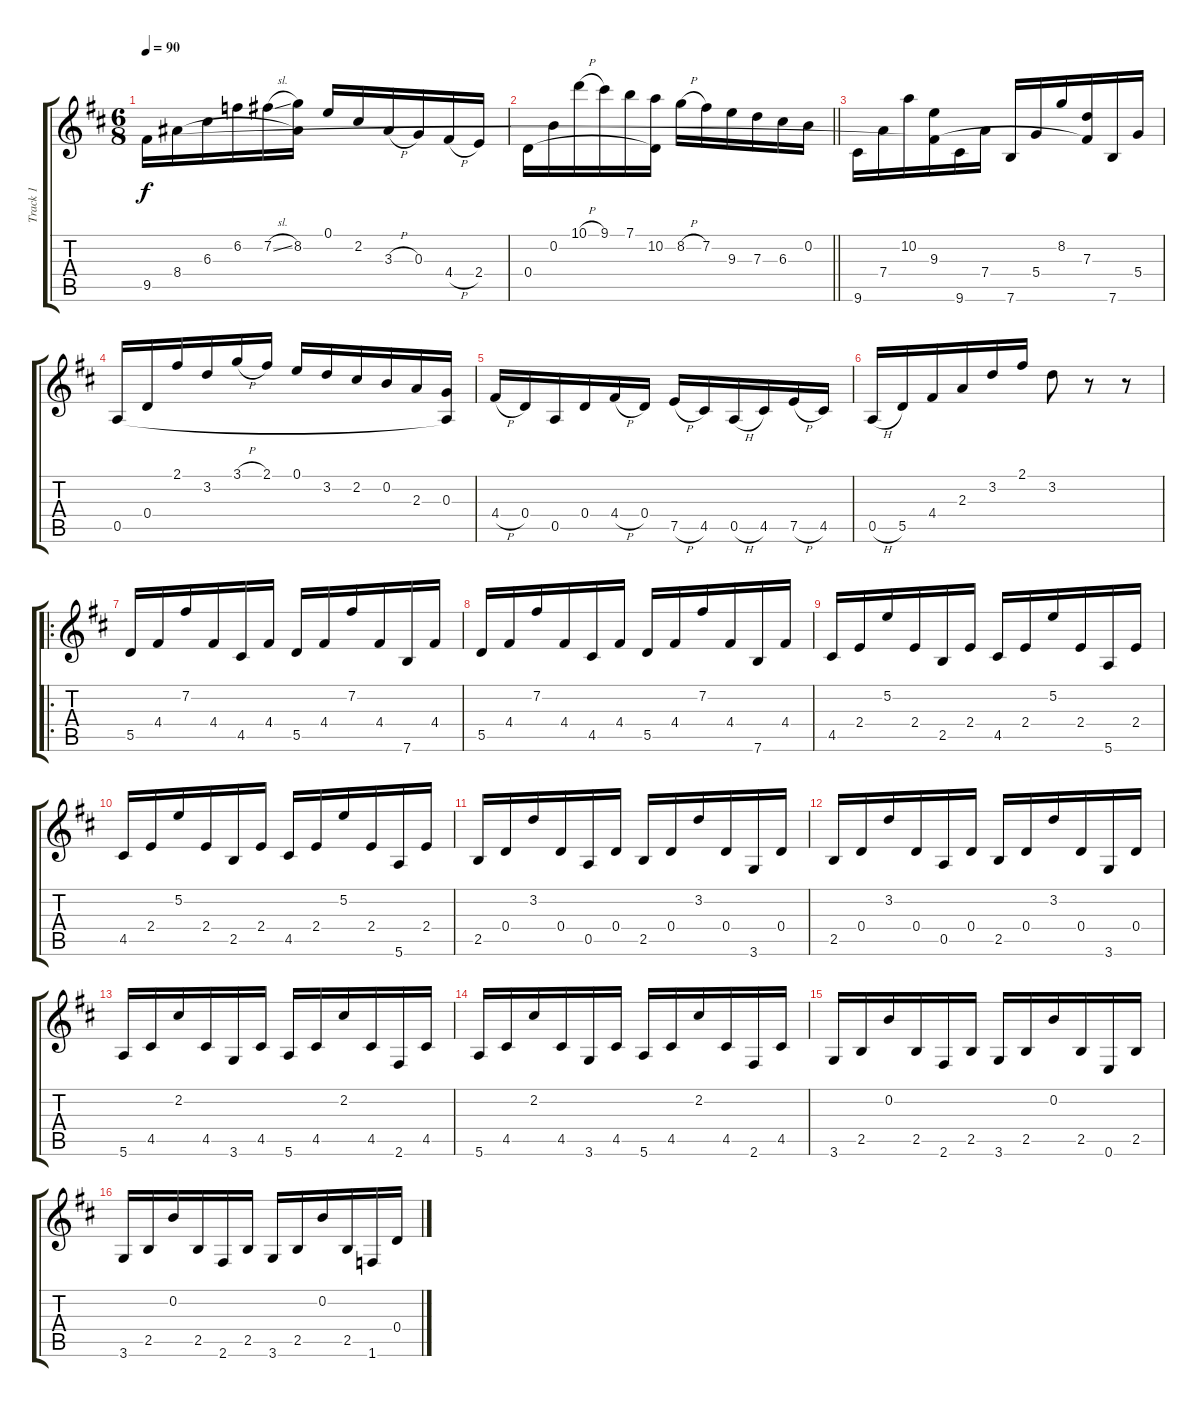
\track ("Track 1" "Track 1") {instrument acousticguitarnylon}
\staff {score tabs}
\tuning (E4 B3 G3 D3 A2 E2) {hide}
\ts (6 8)
\tempo 90
\clef g2
\ks d
9.5.16{dy f} 8.4.16 6.3.16 6.2.16 7.2{sl}.16 (8.2 8.4{t}).16 0.1.16 2.2.16 3.3{h}.16 0.3.16 4.4{h}.16 2.4.16 |
\barLineRight lightlight
0.4.16 0.2.16 10.1{h}.16 9.1.16 7.1.16 (10.2 0.4{t}).16 8.2{h}.16 7.2.16 9.3.16 7.3.16 6.3.16 0.2.16 |
9.6.16 7.4.16 10.2.16 (9.3 9.5{t}).16 9.6.16 7.4.16 7.6.16 5.4.16 8.2.16 (7.3 9.5{t}).16 7.6.16 5.4.16 |
0.5.16 0.4.16 2.1.16 3.2.16 3.1{h}.16 2.1.16 0.1.16 3.2.16 2.2.16 0.2.16 2.3.16 (0.3 0.5{t}).16 |
4.4{h}.16 0.4.16 0.5.16 0.4.16 4.4{h}.16 0.4.16 7.5{h}.16 4.5.16 0.5{h}.16 4.5.16 7.5{h}.16 4.5.16 |
0.5{h}.16 5.5.16 4.4.16 2.3.16 3.2.16 2.1.16 3.2.8 r.8 r.8 |
\ro
5.5.16 4.4.16 7.2.16 4.4.16 4.5.16 4.4.16 5.5.16 4.4.16 7.2.16 4.4.16 7.6.16 4.4.16 |
5.5.16 4.4.16 7.2.16 4.4.16 4.5.16 4.4.16 5.5.16 4.4.16 7.2.16 4.4.16 7.6.16 4.4.16 |
4.5.16 2.4.16 5.2.16 2.4.16 2.5.16 2.4.16 4.5.16 2.4.16 5.2.16 2.4.16 5.6.16 2.4.16 |
4.5.16 2.4.16 5.2.16 2.4.16 2.5.16 2.4.16 4.5.16 2.4.16 5.2.16 2.4.16 5.6.16 2.4.16 |
2.5.16 0.4.16 3.2.16 0.4.16 0.5.16 0.4.16 2.5.16 0.4.16 3.2.16 0.4.16 3.6.16 0.4.16 |
2.5.16 0.4.16 3.2.16 0.4.16 0.5.16 0.4.16 2.5.16 0.4.16 3.2.16 0.4.16 3.6.16 0.4.16 |
5.6.16 4.5.16 2.2.16 4.5.16 3.6.16 4.5.16 5.6.16 4.5.16 2.2.16 4.5.16 2.6.16 4.5.16 |
5.6.16 4.5.16 2.2.16 4.5.16 3.6.16 4.5.16 5.6.16 4.5.16 2.2.16 4.5.16 2.6.16 4.5.16 |
3.6.16 2.5.16 0.2.16 2.5.16 2.6.16 2.5.16 3.6.16 2.5.16 0.2.16 2.5.16 0.6.16 2.5.16 |
3.6.16 2.5.16 0.2.16 2.5.16 2.6.16 2.5.16 3.6.16 2.5.16 0.2.16 2.5.16 1.6{ss}.16 0.4.16
